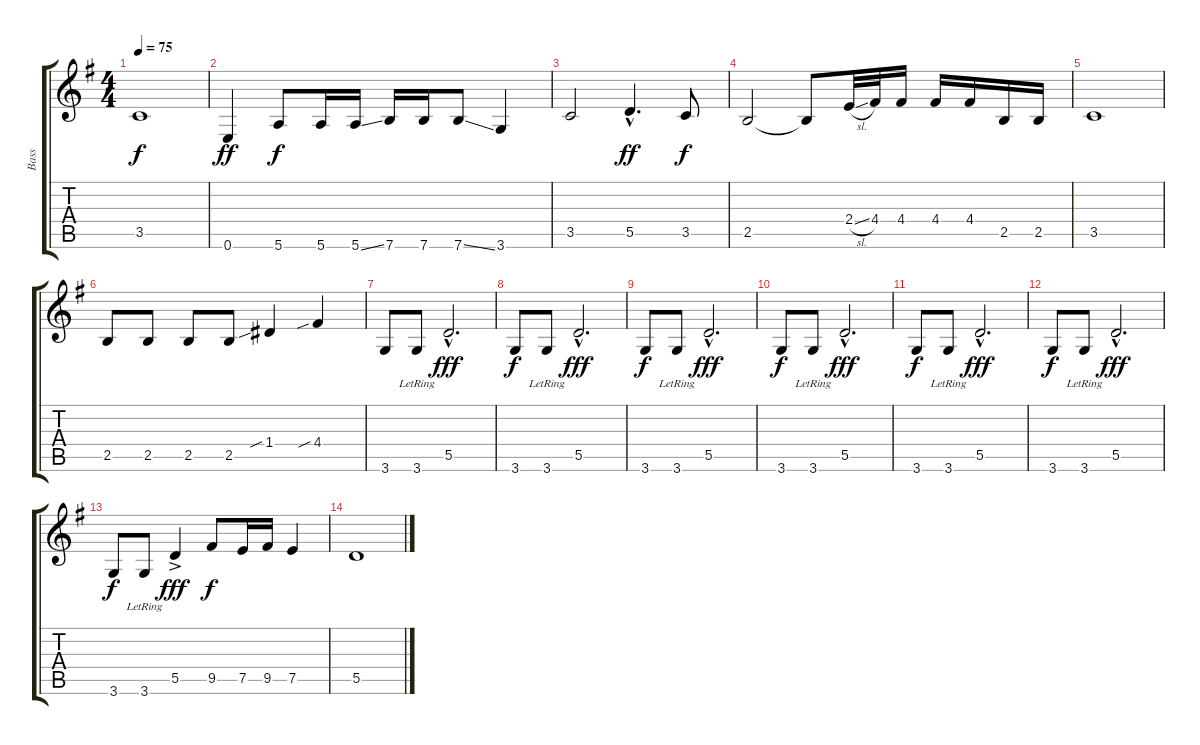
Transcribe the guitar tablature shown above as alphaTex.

\track ("Bass" "Bass") {instrument electricbasspick}
\staff {score tabs}
\tuning (E4 B3 G3 D3 A2 E2) {hide}
\ts (4 4)
\tempo 75
\clef g2
\ks g
3.5.1{dy f} |
0.6.4{dy ff} 5.6.8{dy f} 5.6.16 5.6{ss}.16 7.6.16 7.6.16 7.6{ss}.8 3.6.4 |
3.5.2 5.5{hac}.4{d dy ff} 3.5.8{dy f} |
2.5.2 2.5{t}.8 2.4{sl}.32 4.4.32 4.4.16 4.4.16 4.4.16 2.5.16 2.5.16 |
3.5.1 |
2.5.8 2.5.8 2.5.8 2.5.8 1.4{sib}.4 4.4{sib}.4 |
3.6.8 3.6{lr}.8 5.5{hac}.2{d dy fff} |
3.6.8{dy f} 3.6{lr}.8 5.5{hac}.2{d dy fff} |
3.6.8{dy f} 3.6{lr}.8 5.5{hac}.2{d dy fff} |
3.6.8{dy f} 3.6{lr}.8 5.5{hac}.2{d dy fff} |
3.6.8{dy f} 3.6{lr}.8 5.5{hac}.2{d dy fff} |
3.6.8{dy f} 3.6{lr}.8 5.5{hac}.2{d dy fff} |
3.6.8{dy f} 3.6{lr}.8 5.5{ac}.4{dy fff} 9.5.8{dy f} 7.5.16 9.5.16 7.5.4 |
5.5.1
